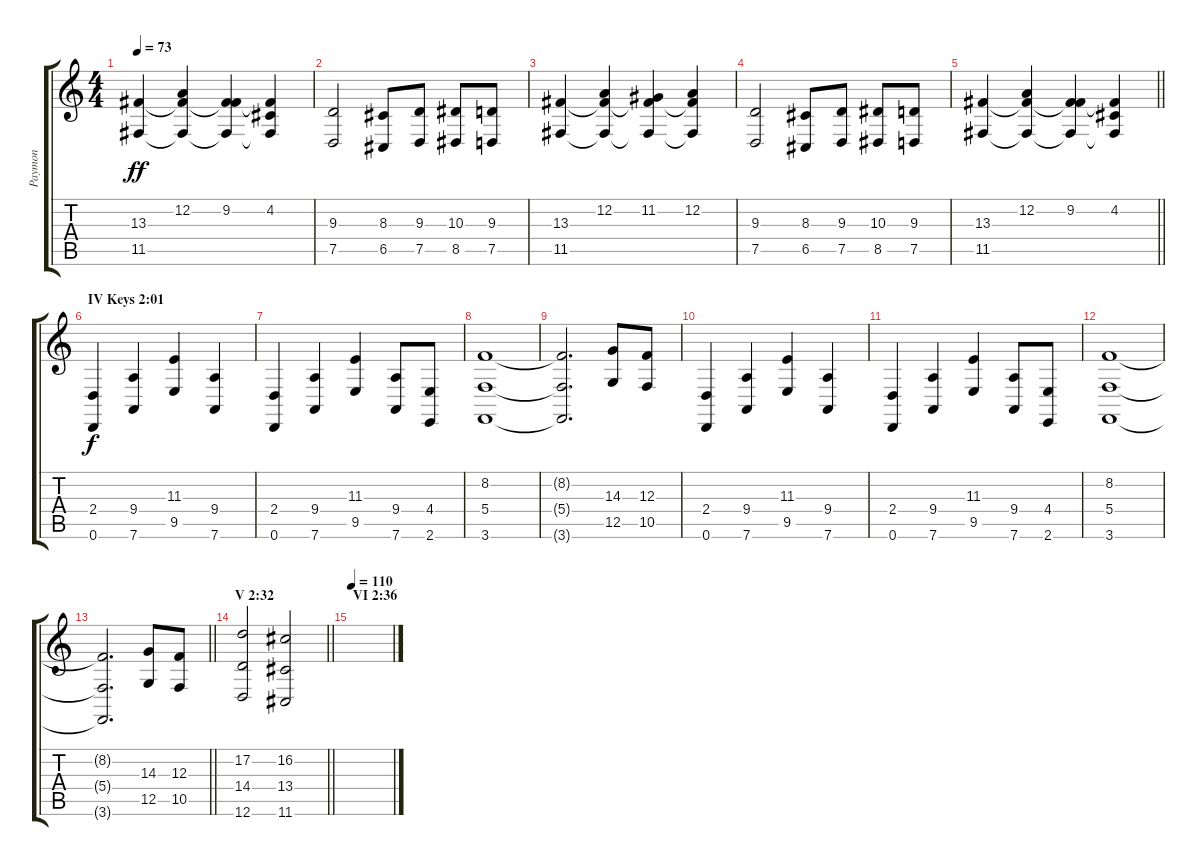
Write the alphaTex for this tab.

\track ("Paymon" "Paymon") {instrument choiraahs}
\staff {score tabs}
\tuning (D4 A3 F3 C3 G2 D2) {hide}
\ts (4 4)
\tempo 73
\clef g2
\ks c
(13.3 11.5).4{dy ff} (12.2 13.3{t} 11.5{t}).4 (9.2 13.3{t} 11.5{t}).4 (4.2 13.3{t} 11.5{t}).4 |
(9.3 7.5).2 (8.3 6.5).8 (9.3 7.5).8 (10.3 8.5).8 (9.3 7.5).8 |
(13.3 11.5).4 (12.2 13.3{t} 11.5{t}).4 (11.2 13.3{t} 11.5{t}).4 (12.2 13.3{t} 11.5{t}).4 |
(9.3 7.5).2 (8.3 6.5).8 (9.3 7.5).8 (10.3 8.5).8 (9.3 7.5).8 |
\barLineRight lightlight
(13.3 11.5).4 (12.2 13.3{t} 11.5{t}).4 (9.2 13.3{t} 11.5{t}).4 (4.2 13.3{t} 11.5{t}).4 |
\section ("" "IV Keys 2:01")
(2.4 0.6).4{dy f} (9.4 7.6).4 (11.3 9.5).4 (9.4 7.6).4 |
(2.4 0.6).4 (9.4 7.6).4 (11.3 9.5).4 (9.4 7.6).8 (4.4 2.6).8 |
(8.2 5.4 3.6).1 |
(8.2{t} 5.4{t} 3.6{t}).2{d} (14.3 12.5).8 (12.3 10.5).8 |
(2.4 0.6).4 (9.4 7.6).4 (11.3 9.5).4 (9.4 7.6).4 |
(2.4 0.6).4 (9.4 7.6).4 (11.3 9.5).4 (9.4 7.6).8 (4.4 2.6).8 |
(8.2 5.4 3.6).1 |
\barLineRight lightlight
(8.2{t} 5.4{t} 3.6{t}).2{d} (14.3 12.5).8 (12.3 10.5).8 |
\section ("" "V 2:32")
\barLineRight lightlight
(17.2 14.4 12.6).2 (16.2 13.4 11.6).2 |
\section ("" "VI 2:36")
\tempo 110
